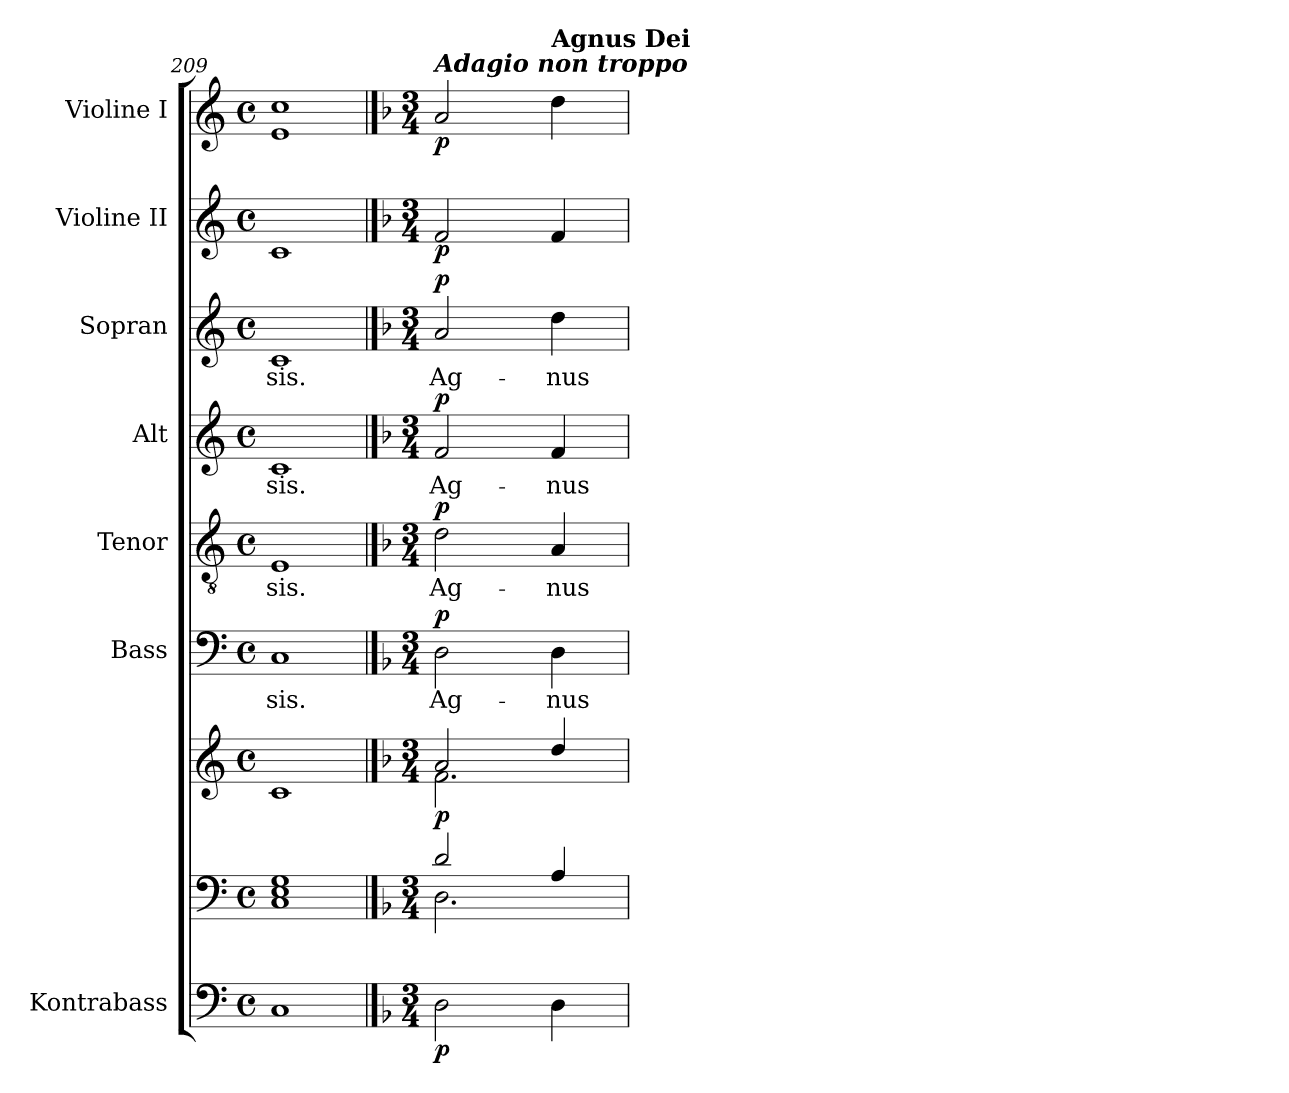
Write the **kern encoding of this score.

**kern	**dynam	**kern	**kern	**dynam	**kern	**text	**dynam	**kern	**text	**dynam	**kern	**text	**dynam	**kern	**text	**dynam	**kern	**dynam	**kern	**dynam
*part8	*part8	*part7	*part7	*part7	*part6	*part6	*part6	*part5	*part5	*part5	*part4	*part4	*part4	*part3	*part3	*part3	*part2	*part2	*part1	*part1
*staff9	*staff9	*staff8	*staff7	*staff7/8	*staff6	*staff6	*staff6	*staff5	*staff5	*staff5	*staff4	*staff4	*staff4	*staff3	*staff3	*staff3	*staff2	*staff2	*staff1	*staff1
*I"Kontrabass	*	*	*	*	*I"Bass	*	*	*I"Tenor	*	*	*I"Alt	*	*	*I"Sopran	*	*	*I"Violine II	*	*I"Violine I	*
*I'Kb.	*	*	*	*	*I'B.	*	*	*I'T.	*	*	*I'A.	*	*	*I'S.	*	*	*I'Vl. II	*	*I'Vl. I	*
*clefF4	*	*clefF4	*clefG2	*	*clefF4	*	*	*clefGv2	*	*	*clefG2	*	*	*clefG2	*	*	*clefG2	*	*clefG2	*
*ITrd7c12	*	*	*	*	*	*	*	*	*	*	*	*	*	*	*	*	*	*	*	*
*k[]	*	*k[]	*k[]	*	*k[]	*	*	*k[]	*	*	*k[]	*	*	*k[]	*	*	*k[]	*	*k[]	*
*C:	*	*C:	*C:	*	*C:	*	*	*C:	*	*	*C:	*	*	*C:	*	*	*C:	*	*C:	*
*M4/4	*	*M4/4	*M4/4	*	*M4/4	*	*	*M4/4	*	*	*M4/4	*	*	*M4/4	*	*	*M4/4	*	*M4/4	*
*met(c)	*	*met(c)	*met(c)	*	*met(c)	*	*	*met(c)	*	*	*met(c)	*	*	*met(c)	*	*	*met(c)	*	*met(c)	*
=209	=209	=209	=209	=209	=209	=209	=209	=209	=209	=209	=209	=209	=209	=209	=209	=209	=209	=209	=209	=209
*	*	*^	*	*	*	*	*	*	*	*	*	*	*	*	*	*	*	*	*	*
!	!	!	!	!	!	!	!LO:LY:b	!	!	!LO:LY:b	!	!	!LO:LY:b	!	!	!LO:LY:b	!	!	!	!	!
1CC	.	1E 1G	1C	1c	.	1C	-sis.	.	1E	-sis.	.	1c	-sis.	.	1c	-sis.	.	1c	.	1e 1cc	.
!!LO:PB:g=z
==210	==210	==210	==210	==210	==210	==210	==210	==210	==210	==210	==210	==210	==210	==210	==210	==210	==210	==210	==210	==210	==210
*k[b-]	*	*k[b-]	*	*k[b-]	*	*k[b-]	*	*	*k[b-]	*	*	*k[b-]	*	*	*k[b-]	*	*	*k[b-]	*	*k[b-]	*
*F:	*	*F:	*	*F:	*	*F:	*	*	*F:	*	*	*F:	*	*	*F:	*	*	*F:	*	*F:	*
*M3/4	*	*M3/4	*	*M3/4	*	*M3/4	*	*	*M3/4	*	*	*M3/4	*	*	*M3/4	*	*	*M3/4	*	*M3/4	*
*	*	*	*	*^	*	*	*	*	*	*	*	*	*	*	*	*	*	*	*	*	*
!	!	!	!	!	!	!	!	!	!	!	!	!	!	!	!	!	!	!	!	!	!LO:TX:a:Bi:t=Adagio non troppo	!
!	!LO:DY:b	!	!	!	!	!LO:DY:b	!	!LO:LY:b	!LO:DY:a	!	!LO:LY:b	!LO:DY:a	!	!LO:LY:b	!LO:DY:a	!	!LO:LY:b	!LO:DY:a	!	!LO:DY:b	!	!LO:DY:b
2DD\	p	2d/	2.D\	2a/	2.f\	p	2D\	Ag-	p	2d\	Ag-	p	2f/	Ag-	p	2a/	Ag-	p	2f/	p	2a/	p
!	!	!	!	!	!	!	!	!	!	!	!	!	!	!	!	!	!	!	!	!	!LO:TX:a:B:t=Agnus Dei	!
!	!	!	!	!	!	!	!	!LO:LY:b	!	!	!LO:LY:b	!	!	!LO:LY:b	!	!	!LO:LY:b	!	!	!	!	!
4DD\	.	4A/	.	4dd/	.	.	4D\	-nus	.	4A/	-nus	.	4f/	-nus	.	4dd\	-nus	.	4f/	.	4dd\	.
*	*	*v	*v	*	*	*	*	*	*	*	*	*	*	*	*	*	*	*	*	*	*	*
*	*	*	*v	*v	*	*	*	*	*	*	*	*	*	*	*	*	*	*	*	*	*
=	=	=	=	=	=	=	=	=	=	=	=	=	=	=	=	=	=	=	=	=
*-	*-	*-	*-	*-	*-	*-	*-	*-	*-	*-	*-	*-	*-	*-	*-	*-	*-	*-	*-	*-
